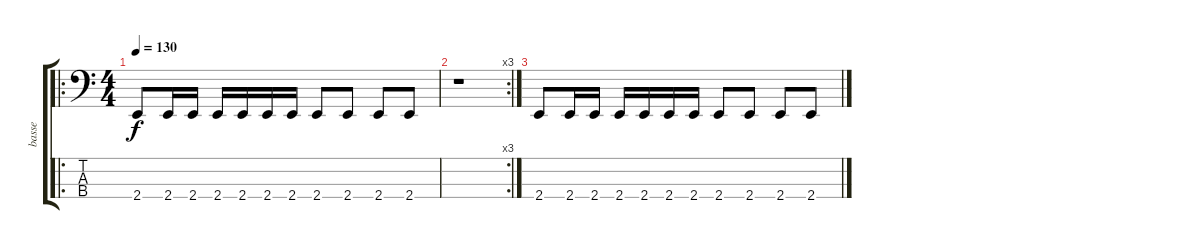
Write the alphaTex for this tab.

\track ("basse" "basse") {instrument electricbassfinger}
\staff {score tabs}
\tuning (G2 D2 A1 D1) {hide}
\ro
\ts (4 4)
\tempo 130
\clef f4
\ks c
2.4.8{dy f} 2.4.16 2.4.16 2.4.16 2.4.16 2.4.16 2.4.16 2.4.8 2.4.8 2.4.8 2.4.8 |
\rc 3
r.1 |
2.4.8 2.4.16 2.4.16 2.4.16 2.4.16 2.4.16 2.4.16 2.4.8 2.4.8 2.4.8 2.4.8
